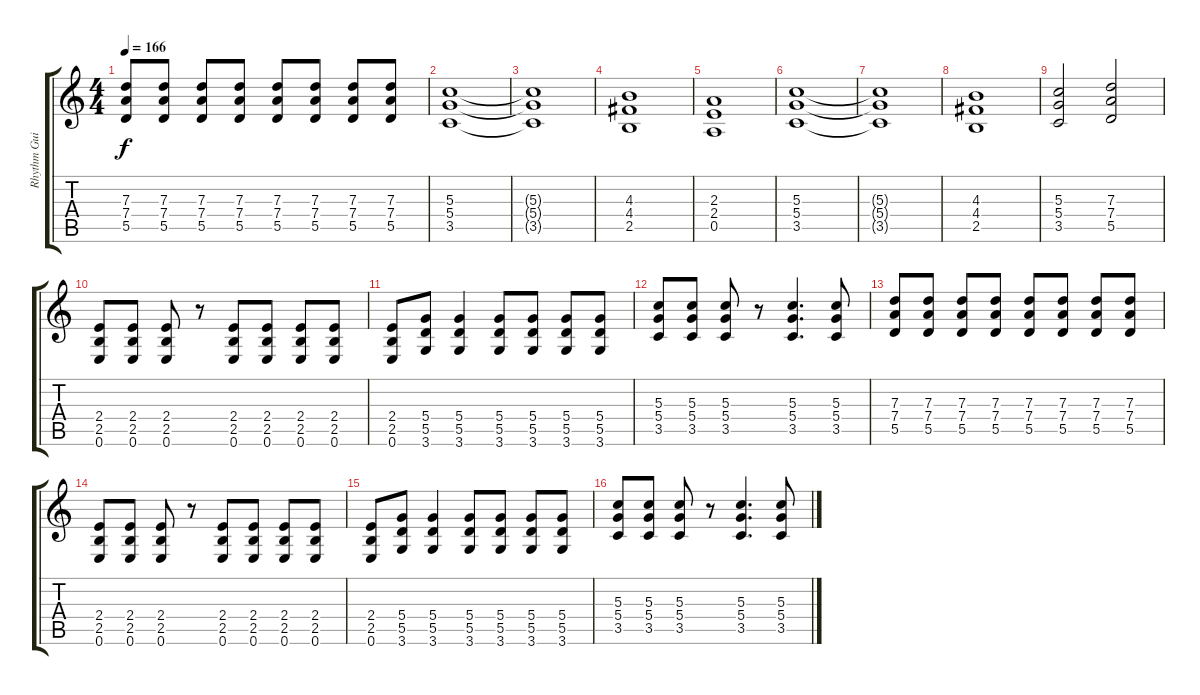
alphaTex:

\track ("Rhythm Guitar II" "Rhythm Gui") {instrument distortionguitar}
\staff {score tabs}
\tuning (E4 B3 G3 D3 A2 E2) {hide}
\ts (4 4)
\tempo 166
\clef g2
\ks c
(7.3{t} 7.4{t} 5.5{t}).8{dy f} (7.3 7.4 5.5).8 (7.3 7.4 5.5).8 (7.3 7.4 5.5).8 (7.3 7.4 5.5).8 (7.3 7.4 5.5).8 (7.3 7.4 5.5).8 (7.3 7.4 5.5).8 |
(5.3 5.4 3.5).1 |
(5.3{t} 5.4{t} 3.5{t}).1 |
(4.3 4.4 2.5).1 |
(2.3 2.4 0.5).1 |
(5.3 5.4 3.5).1 |
(5.3{t} 5.4{t} 3.5{t}).1 |
(4.3 4.4 2.5).1 |
(5.3 5.4 3.5).2 (7.3 7.4 5.5).2 |
(2.4 2.5 0.6).8 (2.4 2.5 0.6).8 (2.4 2.5 0.6).8 r.8 (2.4 2.5 0.6).8 (2.4 2.5 0.6).8 (2.4 2.5 0.6).8 (2.4 2.5 0.6).8 |
(2.4 2.5 0.6).8 (5.4 5.5 3.6).8 (5.4 5.5 3.6).4 (5.4 5.5 3.6).8 (5.4 5.5 3.6).8 (5.4 5.5 3.6).8 (5.4 5.5 3.6).8 |
(5.3 5.4 3.5).8 (5.3 5.4 3.5).8 (5.3 5.4 3.5).8 r.8 (5.3 5.4 3.5).4{d} (5.3 5.4 3.5).8 |
(7.3 7.4 5.5).8 (7.3 7.4 5.5).8 (7.3 7.4 5.5).8 (7.3 7.4 5.5).8 (7.3 7.4 5.5).8 (7.3 7.4 5.5).8 (7.3 7.4 5.5).8 (7.3 7.4 5.5).8 |
(2.4 2.5 0.6).8 (2.4 2.5 0.6).8 (2.4 2.5 0.6).8 r.8 (2.4 2.5 0.6).8 (2.4 2.5 0.6).8 (2.4 2.5 0.6).8 (2.4 2.5 0.6).8 |
(2.4 2.5 0.6).8 (5.4 5.5 3.6).8 (5.4 5.5 3.6).4 (5.4 5.5 3.6).8 (5.4 5.5 3.6).8 (5.4 5.5 3.6).8 (5.4 5.5 3.6).8 |
(5.3 5.4 3.5).8 (5.3 5.4 3.5).8 (5.3 5.4 3.5).8 r.8 (5.3 5.4 3.5).4{d} (5.3 5.4 3.5).8
